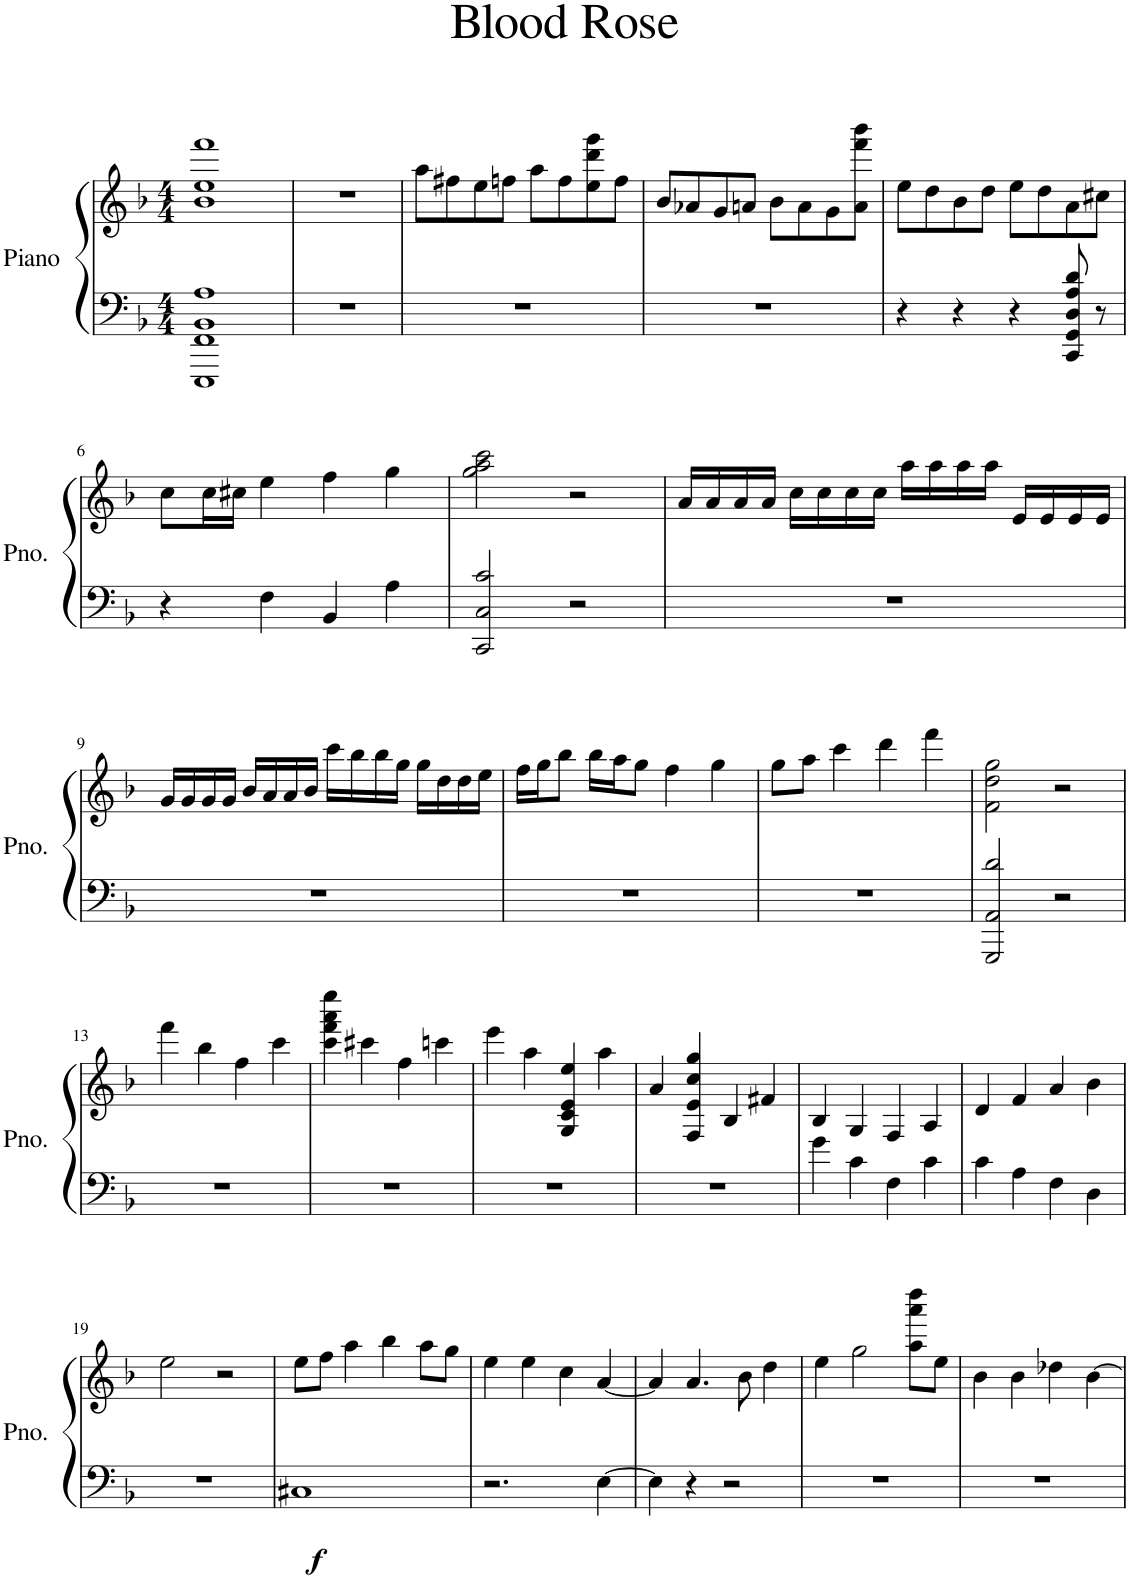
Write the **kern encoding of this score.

**kern	**kern	**dynam
*part1	*part1	*part1
*staff2	*staff1	*staff1/2
*I"Piano	*	*
*I'Pno.	*	*
*clefF4	*clefG2	*
*k[b-]	*k[b-]	*
*M4/4	*M4/4	*
=1	=1	=1
1EEE 1FF 1BB- 1A	1b- 1ee 1fff	.
=2	=2	=2
1r	1r	.
=3	=3	=3
1r	8aa\L	.
.	8ff#X\	.
.	8ee\	.
.	8ffn\J	.
.	8aa\L	.
.	8ff\	.
.	8ee\ 8ddd\ 8ggg\	.
.	8ff\J	.
=4	=4	=4
1r	8b-/L	.
.	8a-X/	.
.	8g/	.
.	8an/J	.
.	8b-\L	.
.	8a\	.
.	8g\	.
.	8a\ 8fff\ 8bbb-\J	.
=5	=5	=5
4r	8ee\L	.
.	8dd\	.
4r	8b-\	.
.	8dd\J	.
4r	8ee\L	.
.	8dd\	.
8CC/ 8GG/ 8D/ 8A/ 8d/	8a\	.
8r	8cc#X\J	.
!!LO:LB:g=z
=6	=6	=6
4r	8cc\L	.
.	16cc\L	.
.	16cc#X\JJ	.
4F\	4ee\	.
4BB-/	4ff\	.
4A\	4gg\	.
=7	=7	=7
2CC/ 2C/ 2c/	2gg\ 2aa\ 2ccc\	.
2r	2r	.
=8	=8	=8
1r	16a/LL	.
.	16a/	.
.	16a/	.
.	16a/JJ	.
.	16cc\LL	.
.	16cc\	.
.	16cc\	.
.	16cc\JJ	.
.	16aa\LL	.
.	16aa\	.
.	16aa\	.
.	16aa\JJ	.
.	16e/LL	.
.	16e/	.
.	16e/	.
.	16e/JJ	.
!!LO:LB:g=z
=9	=9	=9
1r	16g/LL	.
.	16g/	.
.	16g/	.
.	16g/JJ	.
.	16b-/LL	.
.	16a/	.
.	16a/	.
.	16b-/JJ	.
.	16ccc\LL	.
.	16bb-\	.
.	16bb-\	.
.	16gg\JJ	.
.	16gg\LL	.
.	16dd\	.
.	16dd\	.
.	16ee\JJ	.
=10	=10	=10
1r	16ff\LL	.
.	16gg\J	.
.	8bb-\J	.
.	16bb-\LL	.
.	16aa\J	.
.	8gg\J	.
.	4ff\	.
.	4gg\	.
=11	=11	=11
1r	8gg\L	.
.	8aa\J	.
.	4ccc\	.
.	4ddd\	.
.	4fff\	.
=12	=12	=12
2GGG/ 2AA/ 2d/	2f\ 2dd\ 2gg\	.
2r	2r	.
!!LO:LB:g=z
=13	=13	=13
1r	4fff\	.
.	4bb-\	.
.	4ff\	.
.	4ccc\	.
=14	=14	=14
1r	4ccc\ 4fff\ 4aaa\ 4eeee\	.
.	4ccc#X\	.
.	4ff\	.
.	4cccn\	.
=15	=15	=15
1r	4eee\	.
.	4aa\	.
.	4G/ 4c/ 4e/ 4ee/	.
.	4aa\	.
=16	=16	=16
1r	4a/	.
.	4F/ 4e/ 4cc/ 4gg/	.
.	4B-/	.
.	4f#X/	.
=17	=17	=17
4g\	4B-/	.
4c\	4G/	.
4F\	4F/	.
4c\	4A/	.
=18	=18	=18
4c\	4d/	.
4A\	4f/	.
4F\	4a/	.
4D\	4b-\	.
!!LO:LB:g=z
=19	=19	=19
1r	2ee\	.
.	2r	.
=20	=20	=20
!	!	!LO:DY:b=2
1C#X	8ee\L	f
.	8ff\J	.
.	4aa\	.
.	4bb-\	.
.	8aa\L	.
.	8gg\J	.
=21	=21	=21
2.r	4ee\	.
.	4ee\	.
.	4cc\	.
[4E\	[4a/	.
=22	=22	=22
4E\]	4a/]	.
4r	4.a/	.
2r	.	.
.	8b-\	.
.	4dd\	.
=23	=23	=23
1r	4ee\	.
.	2gg\	.
.	8aa\ 8aaa\ 8dddd\L	.
.	8ee\J	.
=24	=24	=24
1r	4b-\	.
.	4b-\	.
.	4dd-X\	.
.	[4b-\	.
=	=	=
*-	*-	*-
